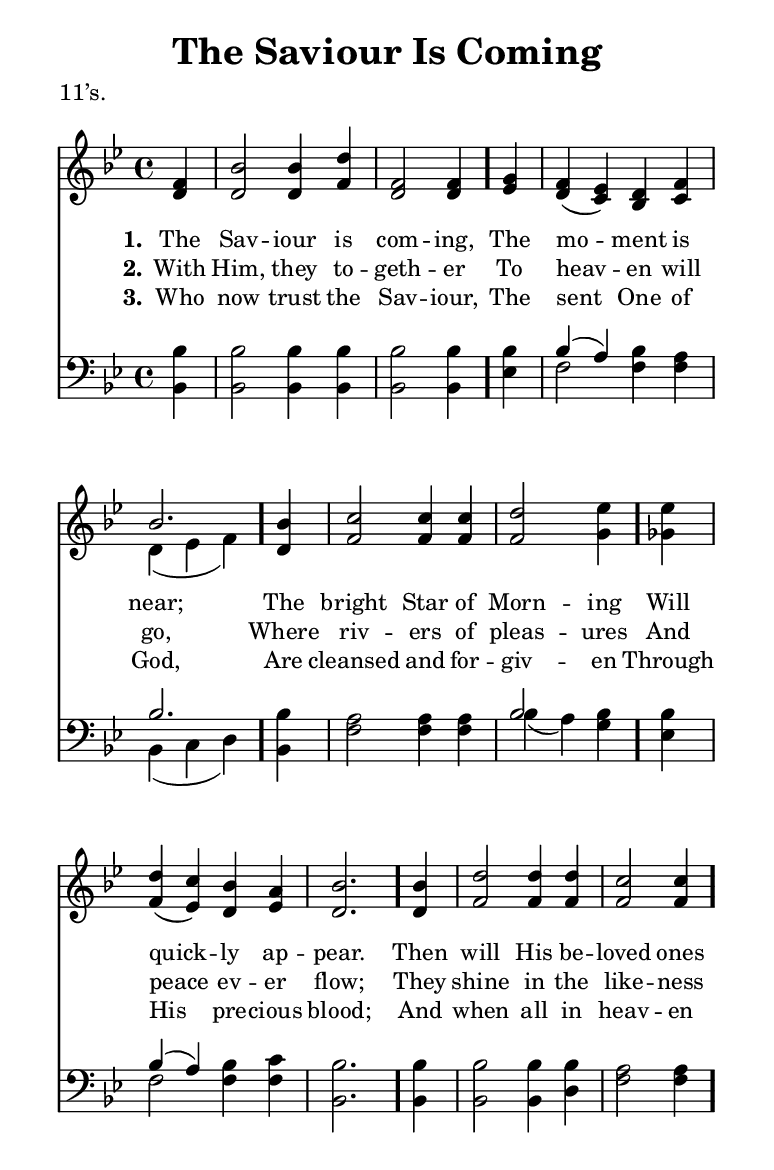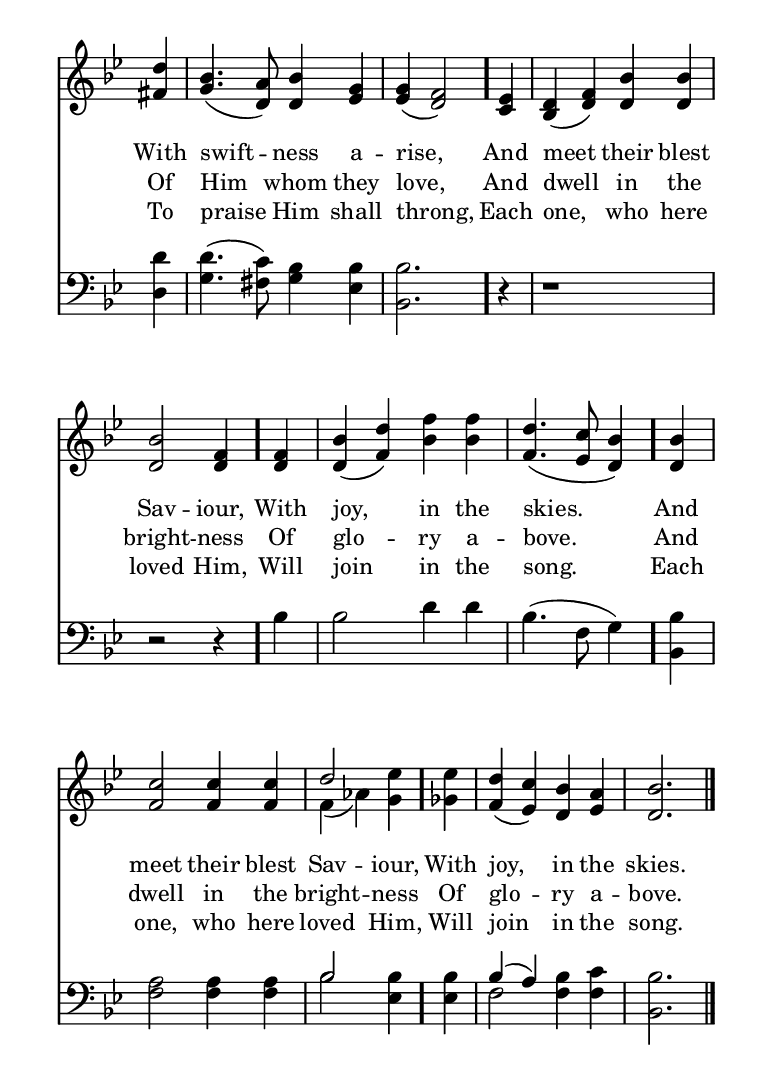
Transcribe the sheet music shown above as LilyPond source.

\include "common/global.ily"
\paper {
  \include "common/paper.ily"
}

\header{
  hymnnumber = "197"
  title = "The Saviour Is Coming"
  tunename = ""
  meter = "11’s."
  poet = ""
  composer = ""
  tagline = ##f
}

global = {
  \include "common/overrides.ily"
  \time 4/4
  \override Score.MetronomeMark.transparent = ##t % hide all fermata changes too
  \tempo 4=100
  \key bes \major
  \partial 4
  \autoBeamOff
}

notesSoprano = {
\global
\relative c' {

  f4 | bes2 bes4 d | f,2 f4
  g4 | f( ees) d f | bes2.
  bes4 | c2 c4 c | d2 ees4
  ees | d( c) bes a | bes2.
  bes4 | d2 d4 d | c2 c4
  d4 | bes4.( a8) bes4 g | g4( f2)
  ees4 | d( f) bes bes | bes2 f4
  f4 | bes( d) f f | d4.( c8 bes4)
  bes4 | c2 c4 c | d2 ees4
  ees4 | d( c) bes a | bes2.

  \bar "|."

}
}

notesAlto = {
\global
\relative e' {

  d4 | d2 d4 f | d2 d4
  ees4 | d( c) bes c | d( ees f)
  d4 | f2 f4 f | f2 g4
  ges4 | f( ees) d ees | d2.
  d4 | f2 f4 f | f2 f4
  fis4 | g4.( d8) d4 ees | ees( d2)
  c4 | bes( d) d d | d2 d4
  d4 | d( f) bes bes | f4.( ees8 d4)
  d4 | f2 f4 f | f4( aes) g
  ges4 | f( ees) d ees | d2.

}
}

notesTenor = {
\global
\relative a {

  bes4 | bes2 bes4 bes | bes2 bes4
  bes4 | bes( a) bes a | bes2.
  bes4 | a2 a4 a | bes2 bes4
  bes4 | bes( a) bes c | bes2.
  bes4 | bes2 bes4 bes | a2 a4
  d4 | d4.( c8) bes4 bes | bes2.
  r4 | r1 | r2 r4
  bes4 | bes2 d4 d | bes4.( f8 g4)
  bes4 | a2 a4 a | bes2 bes4
  bes4 | bes( a) bes c | bes2.

}
}

notesBass = {
\global
\relative f, {

  bes4 | bes2 bes4 bes | bes2 bes4
  ees4 | f2 f4 f | bes,( c d)
  bes4 | f'2 f4 f | bes( a) g
  ees4 | f2 f4 f | bes,2.
  bes4 | bes2 bes4 d | f2 f4
  d4 | g4.( fis8) g4 ees | bes2.
  r4 | r1 | r2 r4
  r4 | r1 | r2 r4
  bes4 | f'2 f4 f | bes2
  ees,4 ees | f2 f4 f | bes,2.

}
}

wordsA = \lyricmode {
\set stanza = "1."

The Sav -- iour is com -- ing, \bar "."
The mo -- ment is near; \bar "."
The bright Star of Morn -- ing \bar "."
Will quick -- ly ap -- pear. \bar "."
Then will His be -- loved ones \bar "."
With swift -- ness a -- rise, \bar "."
And meet their blest Sav -- iour, \bar "."
With joy, in the skies. \bar "."
%{HIDE>%} And meet their blest Sav -- iour, \bar "."
With joy, in the skies. %{<HIDE%} \bar "."

}

wordsB = \lyricmode {
\set stanza = "2."

With Him, they to -- geth -- er
To heav -- en will go,
Where riv -- ers of pleas -- ures
And peace ev -- er flow;
They shine in the like -- ness
Of Him whom they love,
And dwell in the bright -- ness
Of glo -- ry a -- bove.
%{HIDE>%} And dwell in the bright -- ness
Of glo -- ry a -- bove. %{<HIDE%}

}

wordsC = \lyricmode {
\set stanza = "3."

Who now trust the Sav -- iour,
The sent One of God,
Are cleansed and for -- giv -- en
Through His pre -- cious blood;
And when all in heav -- en
To praise Him shall throng,
Each one, who here loved Him,
Will join in the song.
%{HIDE>%} Each one, who here loved Him,
Will join in the song. %{<HIDE%}

}

\score {
  \context ChoirStaff <<
    \context Staff = upper <<
      \set ChoirStaff.systemStartDelimiter = #'SystemStartBar
      \set ChoirStaff.printPartCombineTexts = ##f
      \partcombine #'(2 . 9) \notesSoprano \notesAlto
      \context NullVoice = sopranos { \voiceOne << \notesSoprano >> }
      \context NullVoice = altos { \voiceTwo << \notesAlto >> }
      \context Lyrics = one   \lyricsto sopranos \wordsA
      \context Lyrics = two   \lyricsto sopranos \wordsB
      \context Lyrics = three \lyricsto sopranos \wordsC
    >>
    \context Staff = men <<
      \clef bass
      \set ChoirStaff.printPartCombineTexts = ##f
      \partcombine #'(2 . 9) \notesTenor \notesBass
      \context NullVoice = tenors { \voiceOne << \notesTenor >> }
      \context NullVoice = basses { \voiceTwo << \notesBass >> }
    >>
  >>
  \layout {
    \include "common/layout.ily"
  }
  \midi{
    \include "common/midi.ily"
  }
}

\version "2.19.49"  % necessary for upgrading to future LilyPond versions.

% vi:set et ts=2 sw=2 ai nocindent syntax=lilypond:
